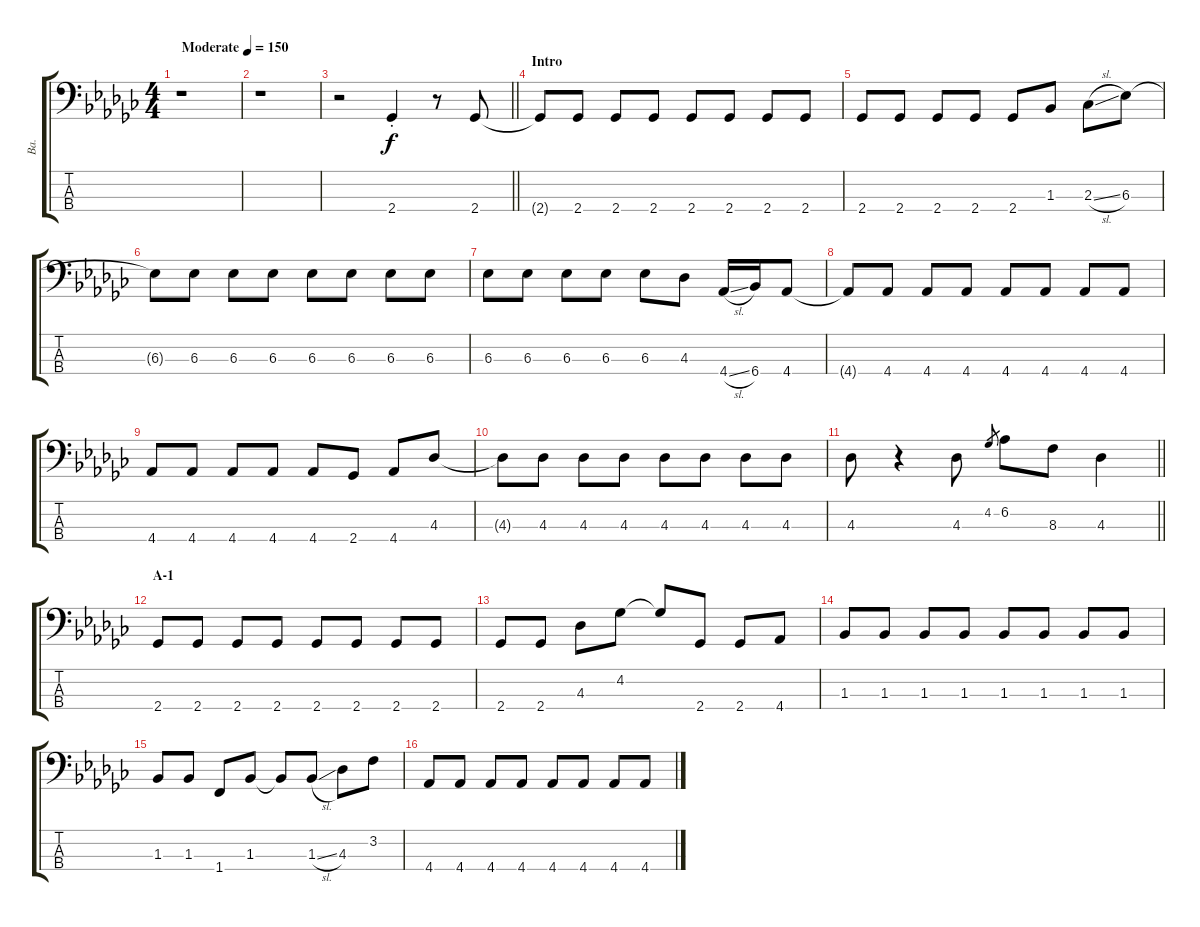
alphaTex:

\track ("Ba." "Ba.") {instrument electricbassfinger}
\staff {score tabs}
\tuning (G2 D2 A1 E1) {hide}
\ts (4 4)
\tempo (150 "Moderate")
\clef f4
\ks gb
r.1{dy f instrument electricbassfinger} |
r.1 |
\barLineRight lightlight
r.2 2.4{st}.4 r.8 2.4.8 |
\section ("" "Intro")
2.4{t}.8 2.4.8 2.4.8 2.4.8 2.4.8 2.4.8 2.4.8 2.4.8 |
2.4.8 2.4.8 2.4.8 2.4.8 2.4.8 1.3.8 2.3{sl}.8 6.3.8 |
6.3{t}.8 6.3.8 6.3.8 6.3.8 6.3.8 6.3.8 6.3.8 6.3.8 |
6.3.8 6.3.8 6.3.8 6.3.8 6.3.8 4.3.8 4.4{sl}.16 6.4.16 4.4.8 |
4.4{t}.8 4.4.8 4.4.8 4.4.8 4.4.8 4.4.8 4.4.8 4.4.8 |
4.4.8 4.4.8 4.4.8 4.4.8 4.4.8 2.4.8 4.4.8 4.3.8 |
4.3{t}.8 4.3.8 4.3.8 4.3.8 4.3.8 4.3.8 4.3.8 4.3.8 |
\barLineRight lightlight
4.3.8 r.4 4.3.8 4.2.8{gr} 6.2.8 8.3.8 4.3.4 |
\section ("" "A-1")
2.4.8 2.4.8 2.4.8 2.4.8 2.4.8 2.4.8 2.4.8 2.4.8 |
2.4.8 2.4.8 4.3.8 4.2.8 4.2{t}.8 2.4.8 2.4.8 4.4.8 |
1.3.8 1.3.8 1.3.8 1.3.8 1.3.8 1.3.8 1.3.8 1.3.8 |
1.3.8 1.3.8 1.4.8 1.3.8 1.3{t}.8 1.3{sl}.8 4.3.8 3.2.8 |
4.4.8 4.4.8 4.4.8 4.4.8 4.4.8 4.4.8 4.4.8 4.4.8
